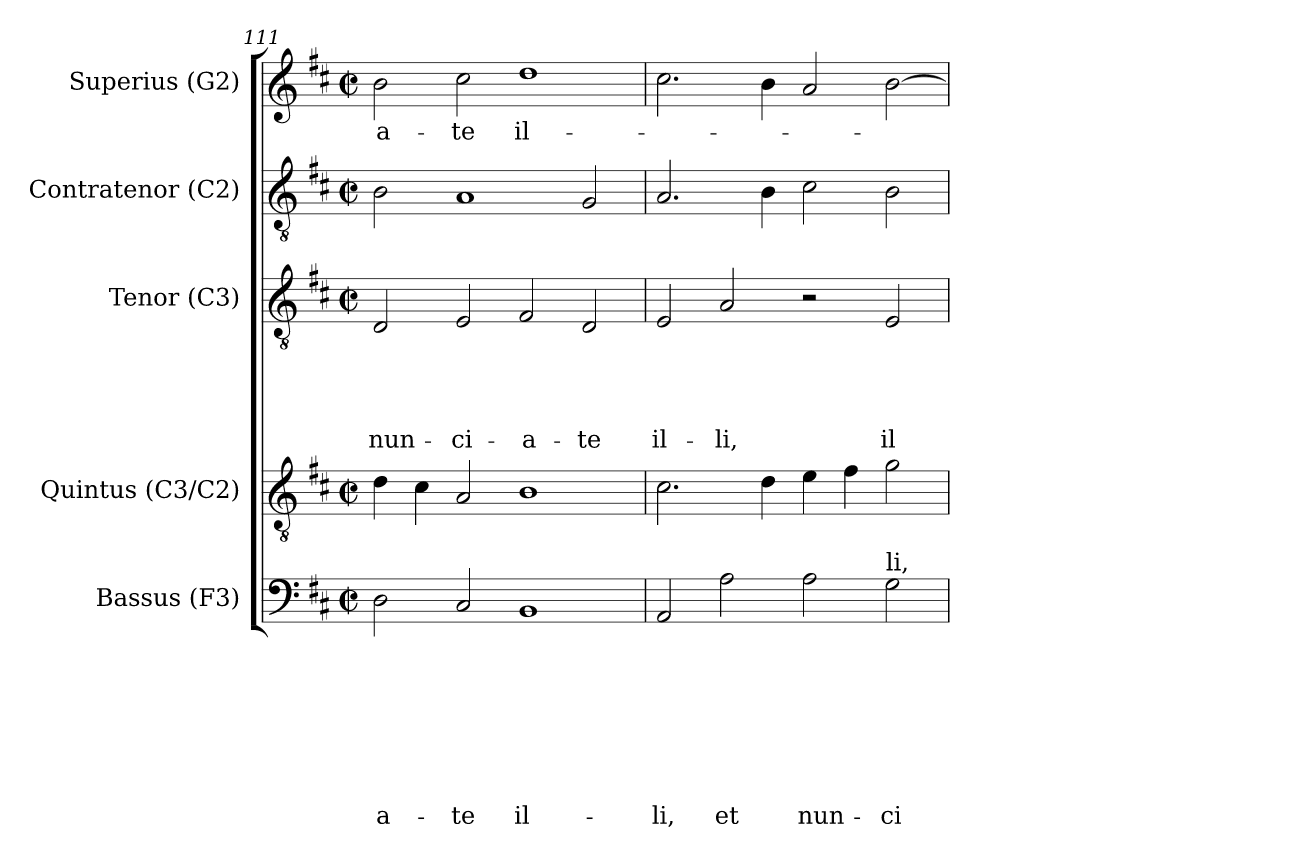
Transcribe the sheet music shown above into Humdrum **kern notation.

**kern	**text	**text	**text	**text	**text	**text	**text	**text	**kern	**kern	**text	**text	**text	**text	**text	**kern	**kern	**text
*part5	*part5	*part5	*part5	*part5	*part5	*part5	*part5	*part5	*part4	*part3	*part3	*part3	*part3	*part3	*part3	*part2	*part1	*part1
*staff5	*staff5	*staff5	*staff5	*staff5	*staff5	*staff5	*staff5	*staff5	*staff4	*staff3	*staff3	*staff3	*staff3	*staff3	*staff3	*staff2	*staff1	*staff1
*I"Bassus (F3)	*	*	*	*	*	*	*	*	*I"Quintus (C3/C2)	*I"Tenor (C3)	*	*	*	*	*	*I"Contratenor (C2)	*I"Superius (G2)	*
*I'B.	*	*	*	*	*	*	*	*	*I'Q.	*I'T.	*	*	*	*	*	*I'Ct.	*I'S.	*
*clefF4	*	*	*	*	*	*	*	*	*clefGv2	*clefGv2	*	*	*	*	*	*clefGv2	*clefG2	*
*k[f#c#]	*	*	*	*	*	*	*	*	*k[f#c#]	*k[f#c#]	*	*	*	*	*	*k[f#c#]	*k[f#c#]	*
*D:	*	*	*	*	*	*	*	*	*D:	*D:	*	*	*	*	*	*D:	*D:	*
*M2/2	*	*	*	*	*	*	*	*	*M2/2	*M2/2	*	*	*	*	*	*M2/2	*M2/2	*
*met(c|)	*	*	*	*	*	*	*	*	*met(c|)	*met(c|)	*	*	*	*	*	*met(c|)	*met(c|)	*
=111	=111	=111	=111	=111	=111	=111	=111	=111	=111	=111	=111	=111	=111	=111	=111	=111	=111	=111
!	!	!	!	!	!	!	!	!LO:LY:b	!	!	!	!	!	!	!LO:LY:b	!	!	!LO:LY:b
2D\	.	.	.	.	.	.	.	-a-	4d\	2D/	.	.	.	.	nun-	2B\	2b\	-a-
.	.	.	.	.	.	.	.	.	4c#\	.	.	.	.	.	.	.	.	.
!	!	!	!	!	!	!	!	!LO:LY:b	!	!	!	!	!	!	!LO:LY:b	!	!	!LO:LY:b
2C#/	.	.	.	.	.	.	.	-te	2A/	2E/	.	.	.	.	-ci-	1A	2cc#\	-te
!	!	!	!	!	!	!	!	!LO:LY:b:rj	!	!	!	!	!	!	!LO:LY:b	!	!	!LO:LY:b:rj
1BB	.	.	.	.	.	.	.	il-	1B	2F#/	.	.	.	.	-a-	.	1dd	il-
!	!	!	!	!	!	!	!	!	!	!	!	!	!	!	!LO:LY:b	!	!	!
.	.	.	.	.	.	.	.	.	.	2D/	.	.	.	.	-te	2G/	.	.
=112	=112	=112	=112	=112	=112	=112	=112	=112	=112	=112	=112	=112	=112	=112	=112	=112	=112	=112
!	!	!	!	!	!	!	!	!LO:LY:b	!	!	!	!	!	!	!LO:LY:b	!	!	!
2AA/	.	.	.	.	.	.	.	-li,	2.c#\	2E/	.	.	.	.	il-	2.A/	2.cc#\	.
!	!	!	!	!	!	!	!	!LO:LY:b	!	!	!	!	!	!	!LO:LY:b	!	!	!
2A\	.	.	.	.	.	.	.	et	.	2A/	.	.	.	.	-li,	.	.	.
.	.	.	.	.	.	.	.	.	4d\	.	.	.	.	.	.	4B\	4b\	.
!	!	!	!	!	!	!	!	!LO:LY:b	!	!	!	!	!	!	!	!	!	!
2A\	.	.	.	.	.	.	.	nun-	4e\	2r	.	.	.	.	.	2c#\	2a/	.
.	.	.	.	.	.	.	.	.	4f#\	.	.	.	.	.	.	.	.	.
!LO:TX:a:t=li,	!	!	!	!	!	!	!	!	!	!	!	!	!	!	!	!	!	!
!	!	!	!	!	!	!	!	!LO:LY:b	!	!	!	!	!	!	!LO:LY:b	!	!	!
2G\	.	.	.	.	.	.	.	-ci-	2g\	2E/	.	.	.	.	il-	2B\	[>2b\	.
=	=	=	=	=	=	=	=	=	=	=	=	=	=	=	=	=	=	=
*-	*-	*-	*-	*-	*-	*-	*-	*-	*-	*-	*-	*-	*-	*-	*-	*-	*-	*-
